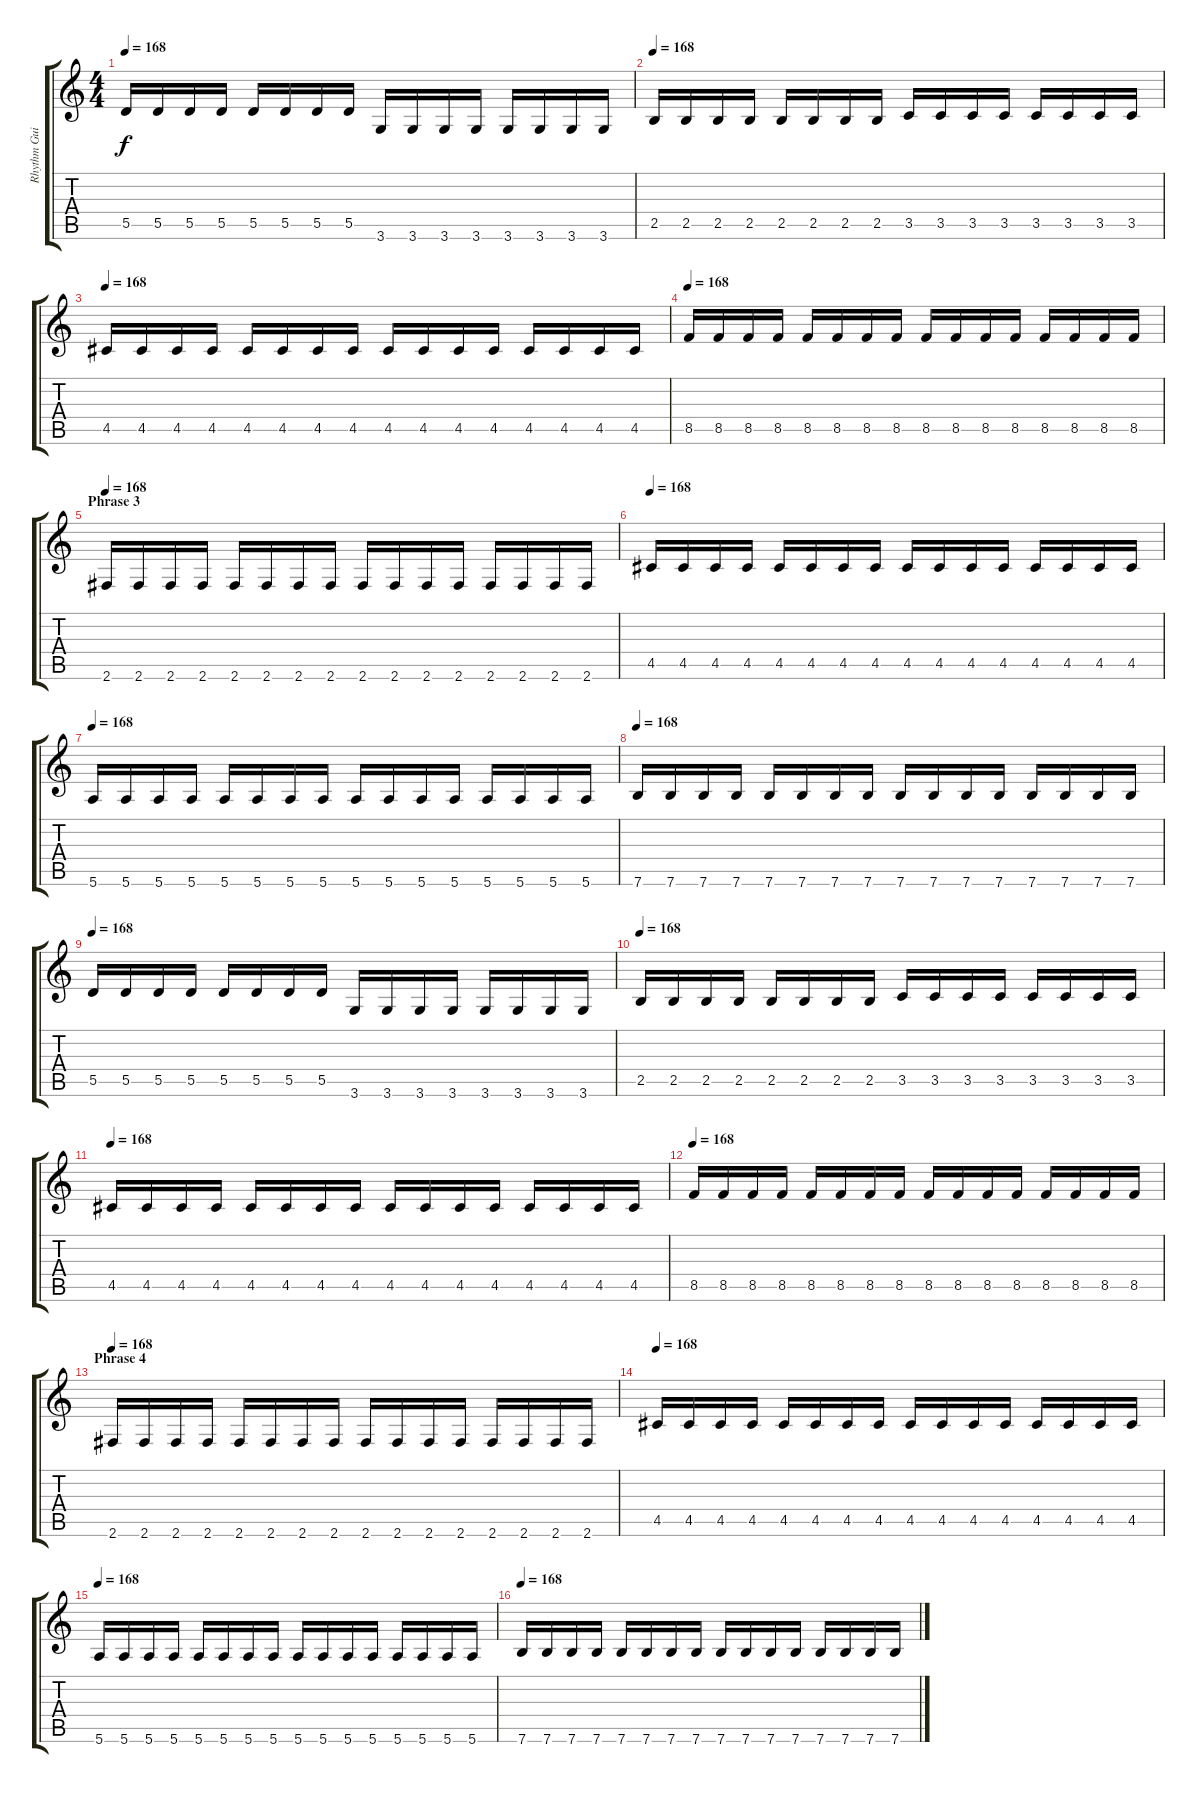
\track ("Rhythm Guitar" "Rhythm Gui") {instrument distortionguitar}
\staff {score tabs}
\tuning (E4 B3 G3 D3 A2 E2) {hide}
\ts (4 4)
\tempo 168
\clef g2
\ks c
5.5.16{dy f} 5.5.16 5.5.16 5.5.16 5.5.16 5.5.16 5.5.16 5.5.16 3.6.16 3.6.16 3.6.16 3.6.16 3.6.16 3.6.16 3.6.16 3.6.16 |
\tempo 168
2.5.16 2.5.16 2.5.16 2.5.16 2.5.16 2.5.16 2.5.16 2.5.16 3.5.16 3.5.16 3.5.16 3.5.16 3.5.16 3.5.16 3.5.16 3.5.16 |
\tempo 168
4.5.16 4.5.16 4.5.16 4.5.16 4.5.16 4.5.16 4.5.16 4.5.16 4.5.16 4.5.16 4.5.16 4.5.16 4.5.16 4.5.16 4.5.16 4.5.16 |
\tempo 168
8.5.16 8.5.16 8.5.16 8.5.16 8.5.16 8.5.16 8.5.16 8.5.16 8.5.16 8.5.16 8.5.16 8.5.16 8.5.16 8.5.16 8.5.16 8.5.16 |
\section ("" "Phrase 3")
\tempo 168
2.6.16{volume 13} 2.6.16 2.6.16 2.6.16 2.6.16 2.6.16 2.6.16 2.6.16 2.6.16 2.6.16 2.6.16 2.6.16 2.6.16 2.6.16 2.6.16 2.6.16 |
\tempo 168
4.5.16 4.5.16 4.5.16 4.5.16 4.5.16 4.5.16 4.5.16 4.5.16 4.5.16 4.5.16 4.5.16 4.5.16 4.5.16 4.5.16 4.5.16 4.5.16 |
\tempo 168
5.6.16 5.6.16 5.6.16 5.6.16 5.6.16 5.6.16 5.6.16 5.6.16 5.6.16 5.6.16 5.6.16 5.6.16 5.6.16 5.6.16 5.6.16 5.6.16 |
\tempo 168
7.6.16 7.6.16 7.6.16 7.6.16 7.6.16 7.6.16 7.6.16 7.6.16 7.6.16 7.6.16 7.6.16 7.6.16 7.6.16 7.6.16 7.6.16 7.6.16 |
\tempo 168
5.5.16 5.5.16 5.5.16 5.5.16 5.5.16 5.5.16 5.5.16 5.5.16 3.6.16 3.6.16 3.6.16 3.6.16 3.6.16 3.6.16 3.6.16 3.6.16 |
\tempo 168
2.5.16 2.5.16 2.5.16 2.5.16 2.5.16 2.5.16 2.5.16 2.5.16 3.5.16 3.5.16 3.5.16 3.5.16 3.5.16 3.5.16 3.5.16 3.5.16 |
\tempo 168
4.5.16 4.5.16 4.5.16 4.5.16 4.5.16 4.5.16 4.5.16 4.5.16 4.5.16 4.5.16 4.5.16 4.5.16 4.5.16 4.5.16 4.5.16 4.5.16 |
\tempo 168
8.5.16 8.5.16 8.5.16 8.5.16 8.5.16 8.5.16 8.5.16 8.5.16 8.5.16 8.5.16 8.5.16 8.5.16 8.5.16 8.5.16 8.5.16 8.5.16 |
\section ("" "Phrase 4")
\tempo 168
2.6.16{volume 13} 2.6.16 2.6.16 2.6.16 2.6.16 2.6.16 2.6.16 2.6.16 2.6.16 2.6.16 2.6.16 2.6.16 2.6.16 2.6.16 2.6.16 2.6.16 |
\tempo 168
4.5.16 4.5.16 4.5.16 4.5.16 4.5.16 4.5.16 4.5.16 4.5.16 4.5.16 4.5.16 4.5.16 4.5.16 4.5.16 4.5.16 4.5.16 4.5.16 |
\tempo 168
5.6.16 5.6.16 5.6.16 5.6.16 5.6.16 5.6.16 5.6.16 5.6.16 5.6.16 5.6.16 5.6.16 5.6.16 5.6.16 5.6.16 5.6.16 5.6.16 |
\tempo 168
7.6.16 7.6.16 7.6.16 7.6.16 7.6.16 7.6.16 7.6.16 7.6.16 7.6.16 7.6.16 7.6.16 7.6.16 7.6.16 7.6.16 7.6.16 7.6.16
